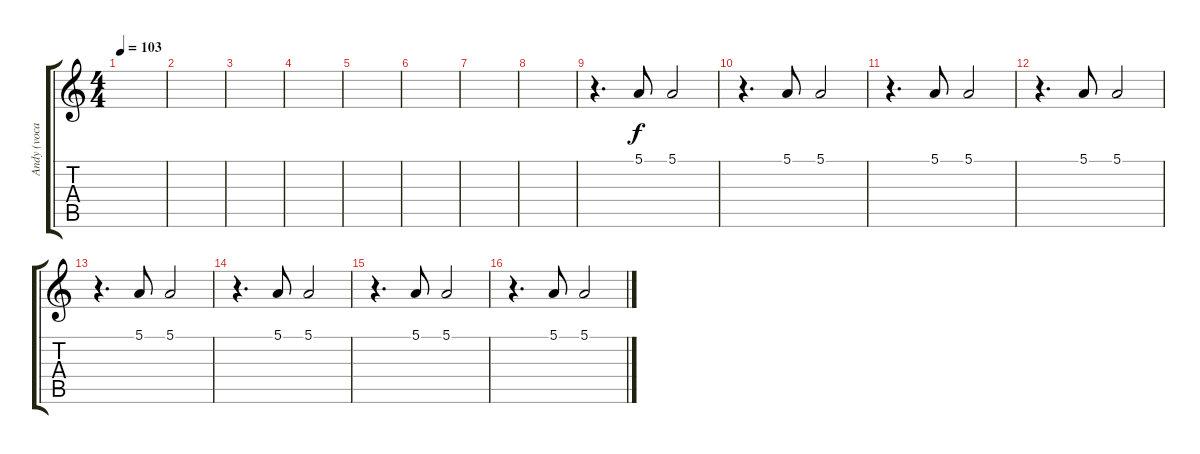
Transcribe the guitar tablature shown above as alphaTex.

\track ("Andy (vocal 2)" "Andy (voca") {instrument lead6voice}
\staff {score tabs}
\tuning (E4 B3 G3 D3 A2 E2) {hide}
\ts (4 4)
\tempo 103
\clef g2
\ks c
|
|
|
|
|
|
|
|
r.4{d} 5.1.8 5.1.2 |
r.4{d} 5.1.8 5.1.2 |
r.4{d} 5.1.8 5.1.2 |
r.4{d} 5.1.8 5.1.2 |
r.4{d} 5.1.8 5.1.2 |
r.4{d} 5.1.8 5.1.2 |
r.4{d} 5.1.8 5.1.2 |
r.4{d} 5.1.8 5.1.2
